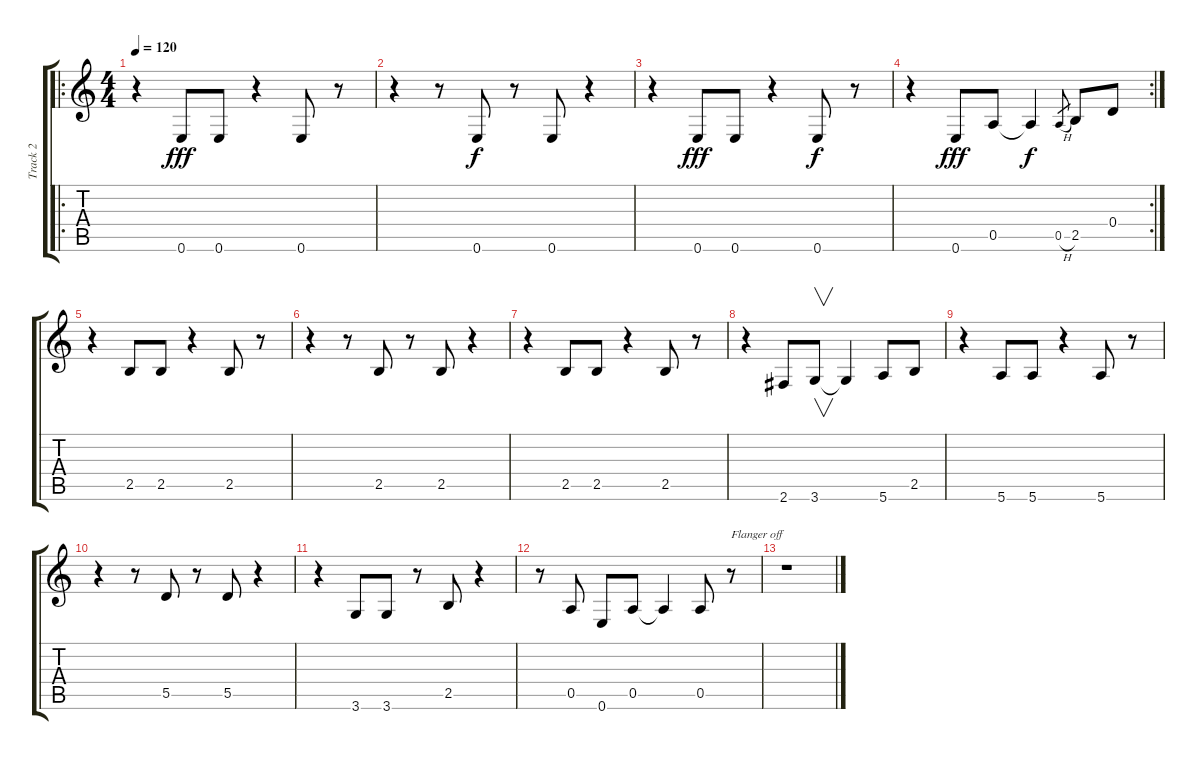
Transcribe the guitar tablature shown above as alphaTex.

\track ("Track 2" "Track 2") {instrument distortionguitar}
\staff {score tabs}
\tuning (E4 B3 G3 D3 A2 E2) {hide}
\ro
\ts (4 4)
\tempo 120
\clef g2
\ks c
r.4{dy f} 0.6.8{dy fff} 0.6.8 r.4 0.6.8 r.8 |
r.4 r.8 0.6.8{dy f} r.8 0.6.8 r.4 |
r.4 0.6.8{dy fff} 0.6.8 r.4 0.6.8{dy f} r.8 |
\rc 2
r.4 0.6.8{dy fff} 0.5.8 0.5{t}.4{dy f} 0.5{h}.8{gr} 2.5.8 0.4.8 |
r.4 2.5.8 2.5.8 r.4 2.5.8 r.8 |
r.4 r.8 2.5.8 r.8 2.5.8 r.4 |
r.4 2.5.8 2.5.8 r.4 2.5.8 r.8 |
r.4 2.6.8 3.6.8{v} 3.6{t}.4 5.6.8 2.5.8 |
r.4 5.6.8 5.6.8 r.4 5.6.8 r.8 |
r.4 r.8 5.5.8 r.8 5.5.8 r.4 |
r.4 3.6.8 3.6.8 r.8 2.5.8 r.4 |
r.8 0.5.8 0.6.8 0.5.8 0.5{t}.4 0.5.8 r.8{txt "Flanger off"} |
r.1
